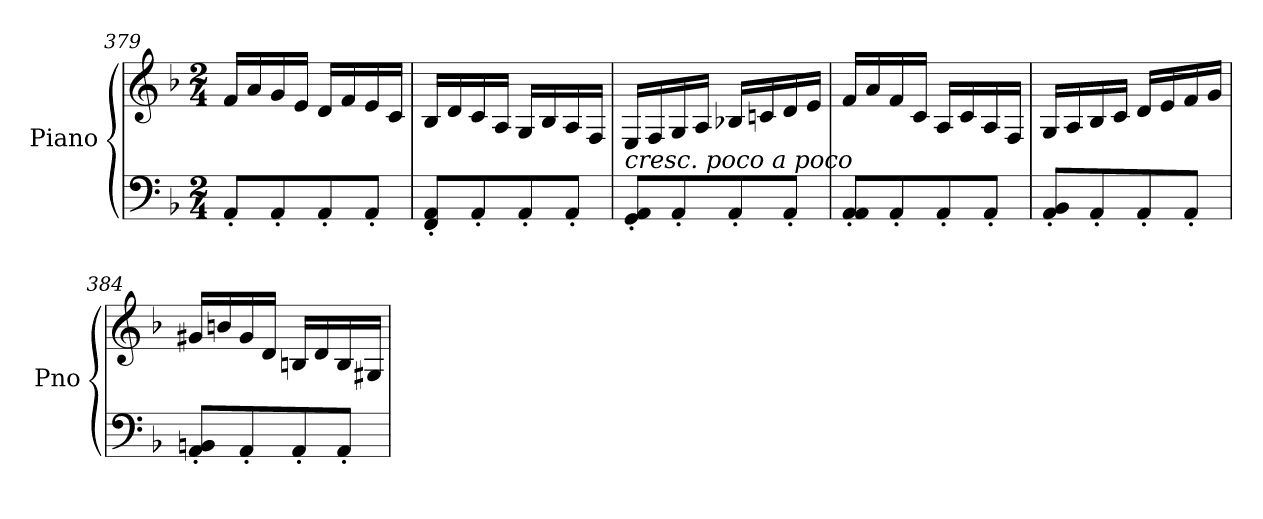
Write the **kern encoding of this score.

**kern	**kern
*part1	*part1
*staff2	*staff1
*I"Piano	*
*I'Pno	*
!!LO:LB:g=z
*clefF4	*clefG2
*k[b-]	*k[b-]
*M2/4	*M2/4
=379	=379
8AA'/L	16f/LL
.	16a/
8AA'/	16g/
.	16e/JJ
8AA'/	16d/LL
.	16f/
8AA'/J	16e/
.	16c/JJ
=380	=380
8FF/' 8AA/'L	16B-/LL
.	16d/
8AA'/	16c/
.	16A/JJ
8AA'/	16G/LL
.	16B-/
8AA'/J	16A/
.	16F/JJ
=381	=381
!	!LO:TX:b:i:t=cresc. poco a poco
8GG/' 8AA/'L	16E/LL
.	16F/
8AA'/	16G/
.	16A/JJ
8AA'/	16B-X/LL
.	16cn/
8AA'/J	16d/
.	16e/JJ
=382	=382
8AA/' 8AA/'L	16f/LL
.	16a/
8AA'/	16f/
.	16c/JJ
8AA'/	16A/LL
.	16c/
8AA'/J	16A/
.	16F/JJ
=383	=383
8AA/' 8BB-/'L	16G/LL
.	16A/
8AA'/	16B-/
.	16c/JJ
8AA'/	16d/LL
.	16e/
8AA'/J	16f/
.	16g/JJ
!!LO:LB:g=z
=384	=384
8AA/' 8BBn/'L	16g#X/LL
.	16bn/
8AA'/	16g#/
.	16d/JJ
8AA'/	16Bn/LL
.	16d/
8AA'/J	16B/
.	16G#X/JJ
=	=
*-	*-
